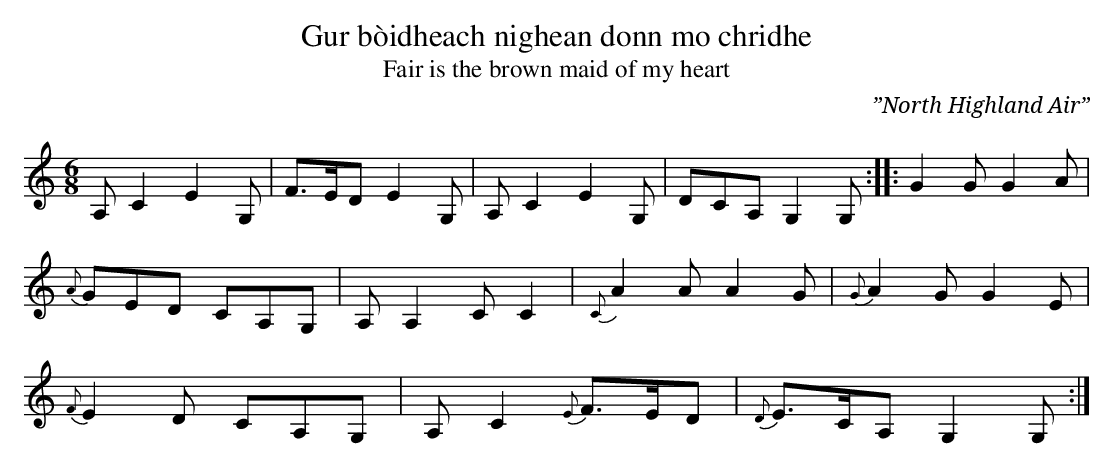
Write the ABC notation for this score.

X:1
T:Gur bòidheach nighean donn mo chridhe
T:Fair is the brown maid of my heart
M:6/8
L:1/8
O:”North Highland Air”
K:Amin
A,C2E2G,|F>ED E2G,|A,C2E2G,|DCA, G,2G,:||:G2G G2A|
{A}GED CA,G,|A,A,2C C2|{C}A2A A2G|{G}A2G G2E|
{F}E2D CA,G,|A, C2 {E}F>ED|{D}E>CA, G,2G,:|
